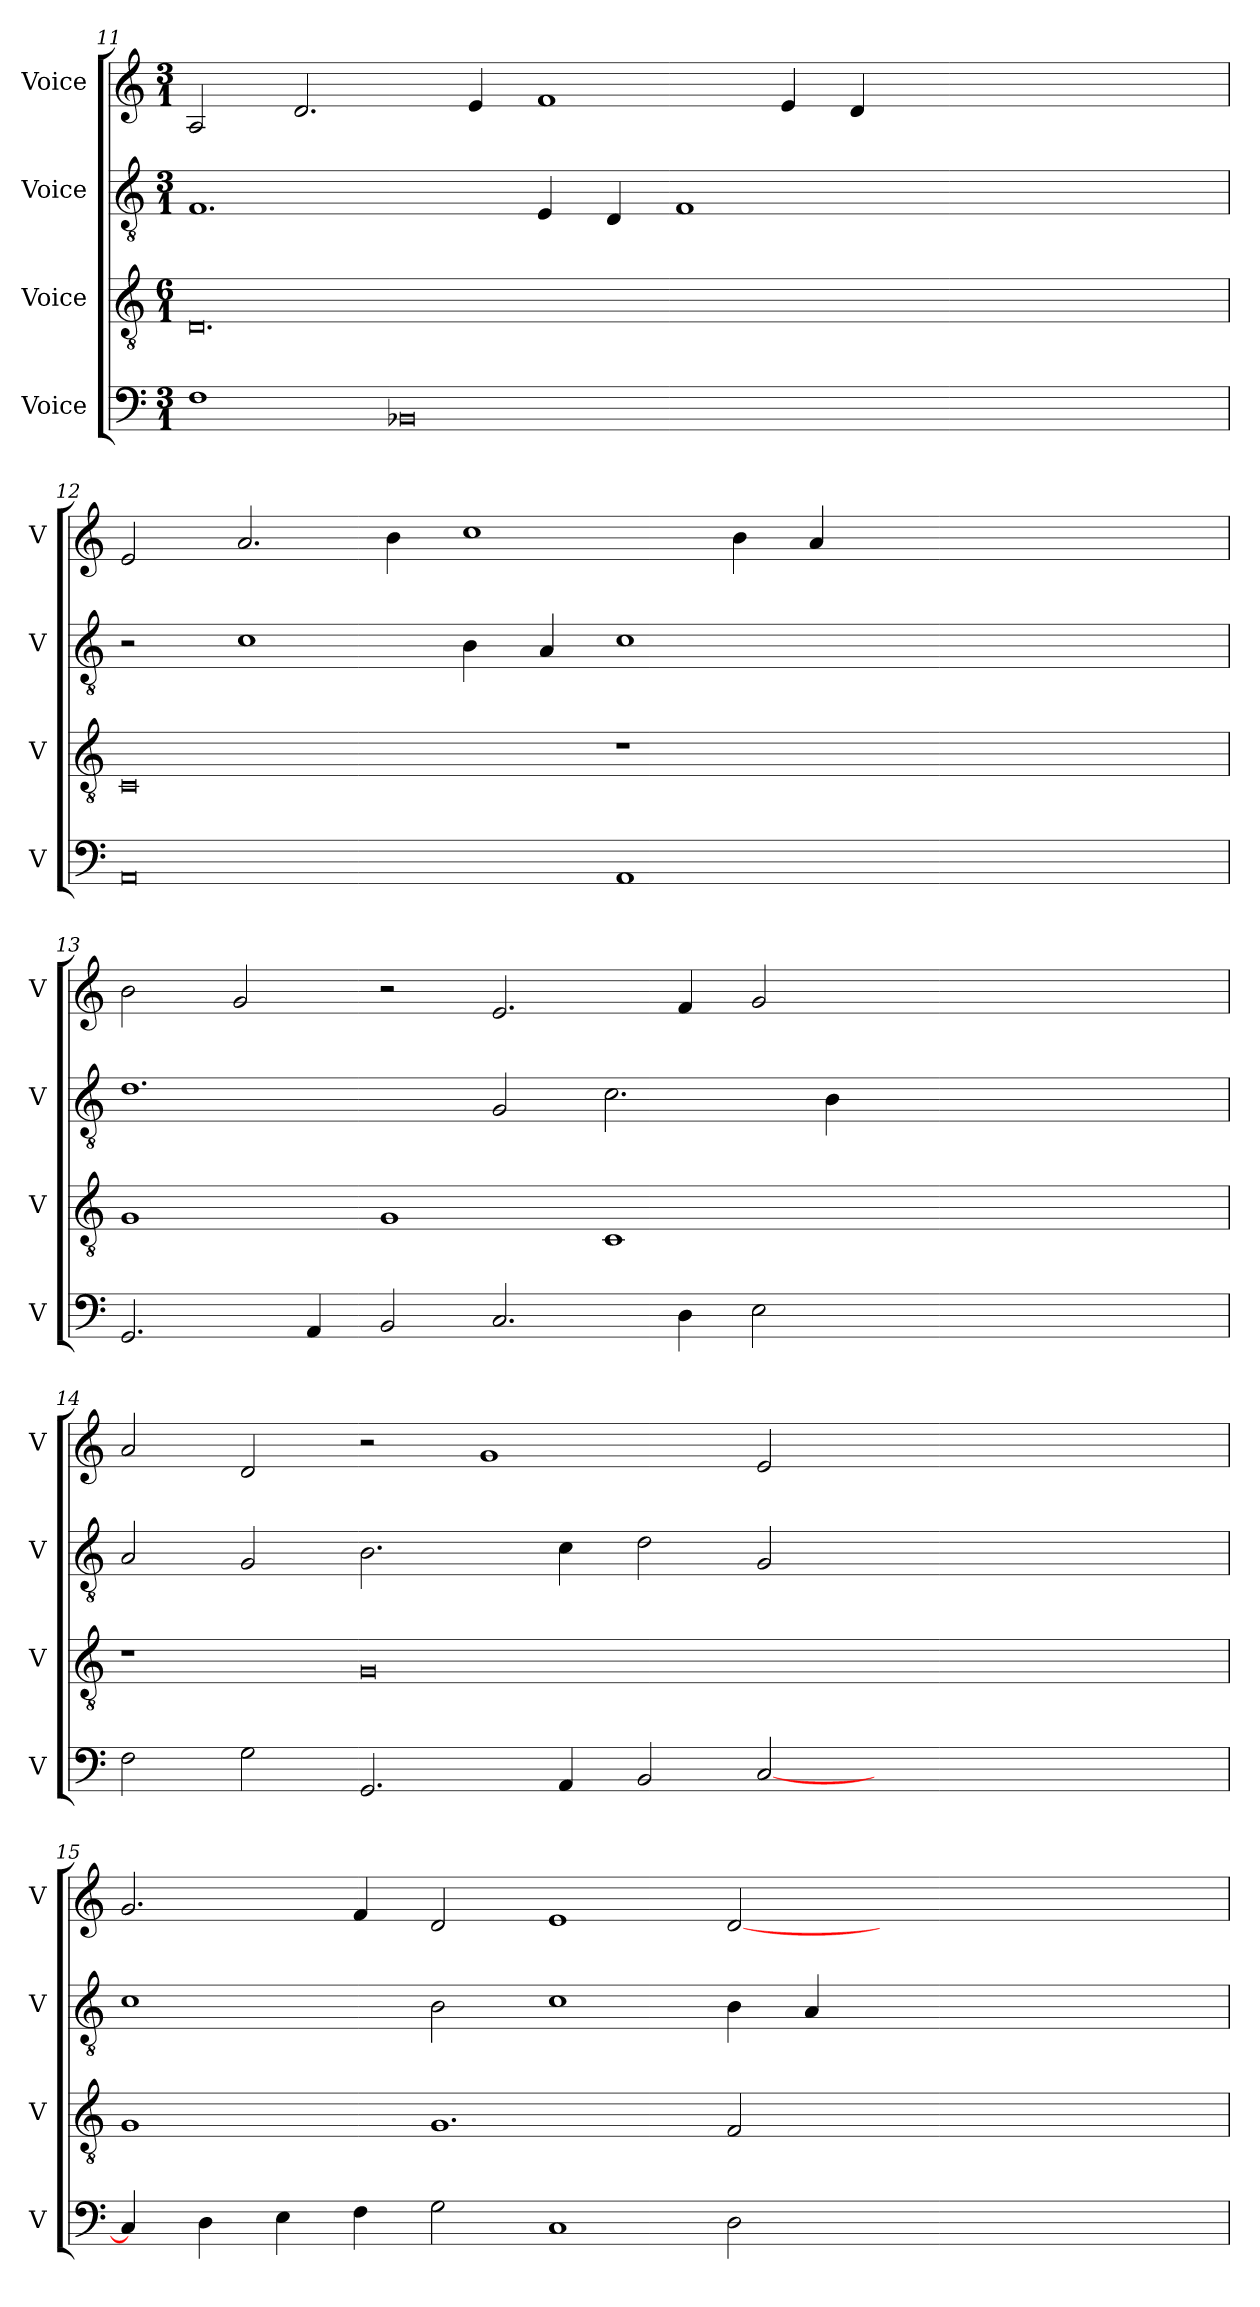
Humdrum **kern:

**kern	**kern	**kern	**kern
*part4	*part3	*part2	*part1
*staff4	*staff3	*staff2	*staff1
*I"Voice	*I"Voice	*I"Voice	*I"Voice
*I'V	*I'V	*I'V	*I'V
!!LO:PB:g=z
*clefF4	*clefGv2	*clefGv2	*clefG2
*k[]	*k[]	*k[]	*k[]
*M3/1	*M6/1	*M3/1	*M3/1
=11	=11	=11	=11
1F	0.D	1.F	2A/
.	.	.	2.d/
0BB-X	.	.	.
.	.	.	4e/
.	.	4E/	1f
.	.	4D/	.
.	.	1F	.
.	.	.	4e/
.	.	.	4d/
0.ryy	0.ryy	0.ryy	0.ryy
!!LO:LB:g=z
=12	=12	=12	=12
0AA	0C	2r	2e/
.	.	1c	2.a/
.	.	.	4b\
.	.	4B\	1cc
.	.	4A/	.
1AA	1r	1c	.
.	.	.	4b\
.	.	.	4a/
0.ryy	0.ryy	0.ryy	0.ryy
!!LO:LB:g=z
=13	=13	=13	=13
2.GG/	1G	1.d	2b\
.	.	.	2g/
4AA/	.	.	.
2BB/	1G	.	2r
2.C/	.	2G/	2.e/
.	1C	2.c\	.
4D\	.	.	4f/
2E\	.	.	2g/
.	.	4B\	.
0.ryy	0.ryy	0.ryy	0.ryy
!!LO:LB:g=z
=14	=14	=14	=14
2F\	1r	2A/	2a/
2G\	.	2G/	2d/
2.GG/	0G	2.B\	2r
.	.	.	1g
4AA/	.	4c\	.
2BB/	.	2d\	.
[2C/	.	2G/	2e/
0.ryy	0.ryy	0.ryy	0.ryy
!!LO:PB:g=z
=15	=15	=15	=15
4C/]	1G	1c	2.g/
4D\	.	.	.
4E\	.	.	.
4F\	.	.	4f/
2G\	1.G	2B\	2d/
1C	.	1c	1e
2D\	2F/	4B\	[2d/
.	.	4A/	.
0.ryy	0.ryy	0.ryy	0.ryy
=	=	=	=
*-	*-	*-	*-
